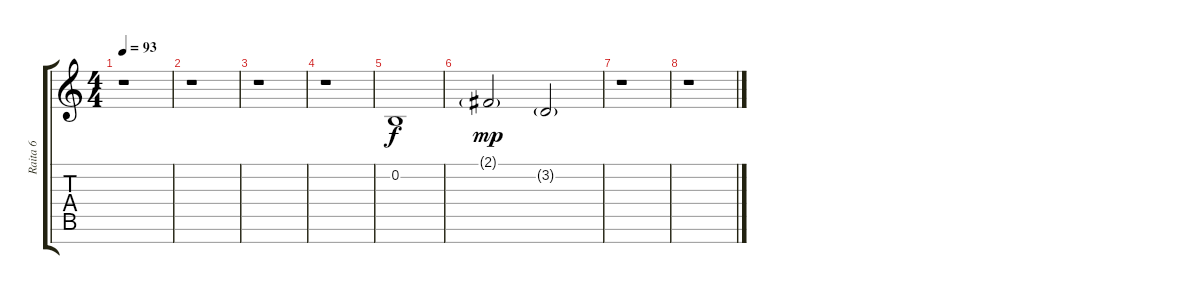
\track ("Raita 6" "Raita 6") {instrument synthstrings1}
\staff {score tabs}
\tuning (E4 B3 G3 D3 A2 E2 B1) {hide}
\ts (4 4)
\tempo 93
\clef g2
\ks c
r.1{dy f} |
r.1 |
r.1 |
r.1 |
0.2.1{volume 12} |
2.1{g}.2{dy mp} 3.2{g}.2 |
r.1 |
r.1
